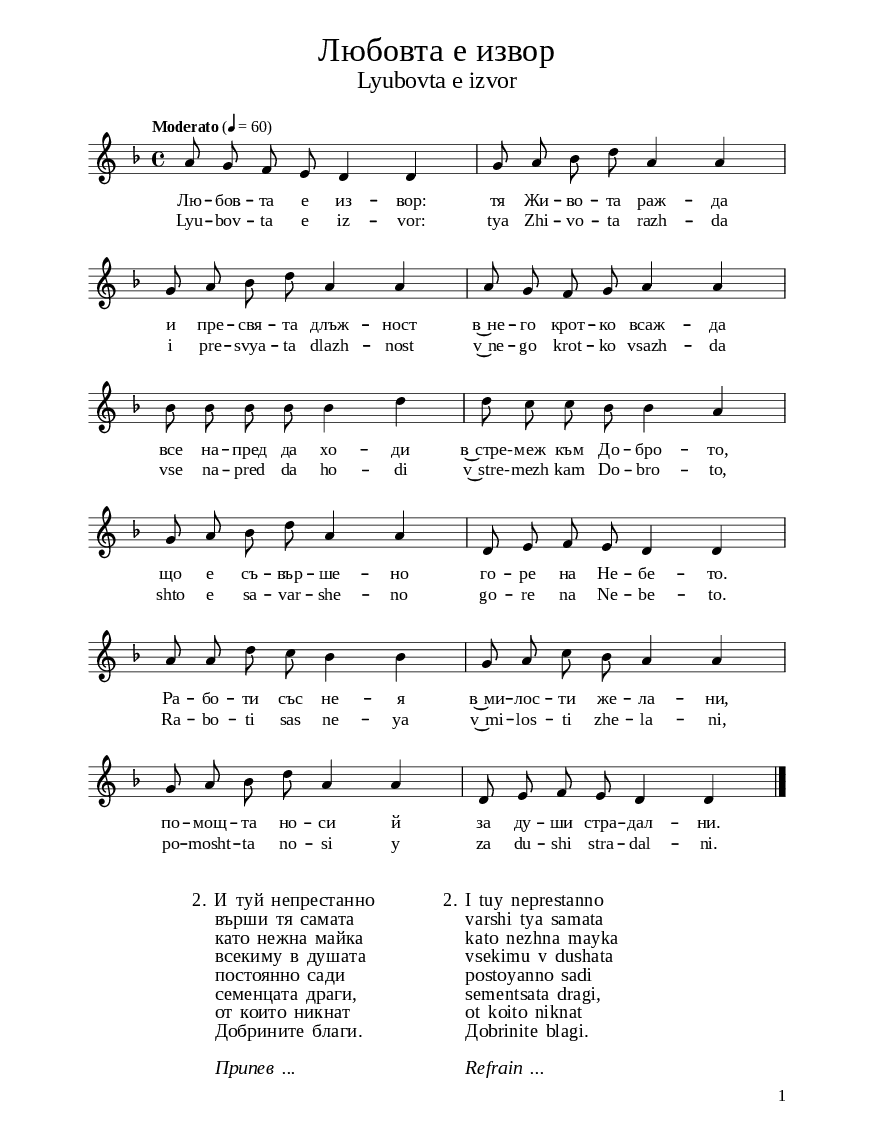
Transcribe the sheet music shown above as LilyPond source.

\version "2.24.0"

% include paper part and global functions
\include "include/globals.ily"

\bookpart {
  \label #'ref026
  \tocItem \markup "Любовта е извор – Lyubovta e izvor"
  \include "include/bookpart-paper.ily"
  \score {
    \include "include/score-layout.ily"

    \new Voice \absolute {
      \clef treble
      \key d \minor
      \time 4/4
      \tempoFunc "Moderato" 4 "60"
      \autoBeamOff
      a'8 g'8 f'8 e'8 d'4 d'4|g'8 a'8 bes'8 d''8 a'4 a'4 | \break
      g'8 a'8 bes'8 d''8 a'4 a'4 | a'8 g'8 f'8 g'8 a'4 a'4| \break
      bes'8 bes'8 bes'8 bes'8 bes'4 d''4 | d''8 c''8 c''8 bes'8 bes'4 a'4 | \break
      g'8 a'8 bes'8 d''8 a'4 a'4 | d'8 e'8 f'8 e'8 d'4 d'4 | \break
      a'8 a'8 d''8 c''8 bes'4 bes'4 | g'8 a'8 c''8 bes'8 a'4 a'4| \break
      g'8 a'8 bes'8 d''8 a'4 a'4 | d'8 e'8 f'8 e'8 d'4 d'4 | \bar "|." \break
    }

    \addlyrics {
      Лю -- бов -- та е из -- вор: тя Жи -- во -- та раж -- да
      и пре -- свя -- та длъж -- ност в~не -- го крот -- ко всаж -- да
      все на -- пред да хо -- ди "в~стре-" -- меж към До -- бро -- то,
      що е съ -- вър -- ше -- но го -- ре на Не -- бе -- то.
      Ра -- бо -- ти със не -- я в~ми -- лос -- ти же -- ла -- ни,
      по -- мощ -- та но -- си й за ду -- ши стра -- дал -- ни.
    }

    \addlyrics {
      Lyu -- bov -- ta e iz -- vor: tya Zhi -- vo -- ta razh -- da
      i pre -- svya -- ta dlazh -- nost v~ne -- go krot -- ko vsazh -- da
      vse na -- pred da ho -- di "v~stre-" -- mezh kam Do -- bro -- to,
      shto e sa -- var -- she -- no go -- re na Ne -- be -- to.
      Ra -- bo -- ti sas ne -- ya v~mi -- los -- ti zhe -- la -- ni,
      po -- mosht -- ta no -- si y za du -- shi stra -- dal -- ni.
    }

    \header {
      title = \titleFunc "Любовта е извор" "Lyubovta e izvor"
    }

    \midi{}

  } % score

  \markup \fontsize #+1.7 {
    \hspace #10
    \override #'(baseline-skip . 1.8)
    \column {

      \line { 2. И туй непрестанно  }
      \line {   "   " върши тя самата }
      \line {   "   " като нежна майка }
      \line {   "   " всекиму в душата  }
      \line {   "   " постоянно сади}
      \line {   "   " семенцата драги,}
      \line {   "   " от които никнат}
      \line {   "   " Добрините благи.}
      \line { " " }
      \line { "   " \italic {Припев ...} }
      
    
    
     
    }

    \hspace #6
    \override #'(baseline-skip . 1.8)
    \column {
      
      \line { 2. I tuy neprestanno  }
      \line {   "   " varshi tya samata }
      \line {   "   " kato nezhna mayka }
      \line {   "   " vsekimu v dushata  }
      \line {   "   " postoyanno sadi}
      \line {   "   " sementsata dragi,}
      \line {   "   " ot koito niknat}
      \line {   "   " Дobrinite blagi.}
      \line { " " }
      \line { "   " \italic {Refrain ...} }

     
    

    } %column
  } % markup
  
 \pageBreak
  \markup \fontsize #+1.7 {
    \hspace #10
    \override #'(baseline-skip . 1.8)
    \column {
      \line { 3. Таз велика тайна }
      \line {   "   " кой добре разбира, }
      \line {   "   " свойта душа мила }
      \line {   "   " сутрина разкрива, }
      \line {   "   " както кринът бели}
      \line {   "   "на роса небесна}
      \line {   "   "и на слънчевата}
      \line {   "   "светлина чудесна.}
      \line { " " }
      \line { "   " \italic {Припев ...} }
      \line { " " }
      \line { 4. Слънцето, което }
      \line {   "   " оживотворява, }
      \line {   "   " овреме човека}
      \line {   "   " топло озарява, }
      \line {   "   "буди и възраства}
      \line {   "   "в него семенцата}
      \line {   "   "и му пълни тайно}
      \line {   "   "с Добрини душата.}
      \line { " " }
      \line { "   " \italic {Припев ...} }
      \line { " " }
      \line { 5. Плодове тъй сладки, }
      \line {   "   " в Любовта узрели, }
      \line {   "   "най-блажен ще бъде}
      \line {   "   "тоз, който ви вкуси.}
      \line {   "   "В жилища небесни}
      \line {   "   "вечно ще живее,}
      \line {   "   "пред престола Божи}
      \line {   "   "песни ще да пее.}
    }

    \hspace #6
    \override #'(baseline-skip . 1.8)
    \column {

      \line { 3. Taz velika tayna }
      \line {   "   " koy dobre razbira, }
      \line {   "   " svoyta dusha mila }
      \line {   "   " sutrina razkriva. }
      \line {   "   " kakto krinat beli}
      \line {   "   "na rosa nebesna}
      \line {   "   "i na slanchevata}
      \line {   "   "svetlina chudesna.}
      \line { " " }
      \line { "   " \italic {Refrain ...} }
      \line { " " }
      \line { 4. Slantseto, koeto }
      \line {   "   " ozhivotvoryava, }
      \line {   "   " ovreme choveka}
      \line {   "   " toplo ozaryava, }
      \line {   "   "budi i vazrastva}
      \line {   "   "v nego sementsata}
      \line {   "   "i mu palni tayno}
      \line {   "   "s Dobrini dushata.}
      \line { " " }
      \line { "   " \italic {Refrain ...} }
      \line { " " }
      \line { 5. Plodove tay sladki, }
      \line {   "   " v Lyubovta uzreli, }
      \line {   "   "nay-blazhen shte bade}
      \line {   "   "toz, koyto vi vkusi.}
      \line {   "   "V zhilishta nebesni}
      \line {   "   "vechno shte zhivee,}
      \line {   "   "pred prestola Bozhi}
      \line {   "   "pesni shte da pee.}
    } %column
  } % markup

\markup \empty-two

  % include foreign translation(s) of the song
  \version "2.18.2"

\markup \fill-line { \fontsize #6 "Die Liebe ist eine Quelle" }
\markup \fontsize #+2.0 {
    \hspace #14
    \vspace #0.5
    \override #'(baseline-skip . 1.8)
    
         \column {
    
       \line { " " }
  
 \line {   1. Die Liebe ist eine Quelle, }

  \line {   "   "sie gebiert das Leben}

  \line {   "   "und sät sanft in ihm eine allheilige Pflicht:}

  \line {   "   "auf dass wir immer vorwärts schreiten, }

  \line {   "   "im Streben nach dem Guten,}

  \line {   "   "das oben im Himmel }

  \line {   "   "vollkommen ist. }


\line { " " }
       \line { "   " \italic { Refrain:}  }
       

  \line {   "   "Arbeite mit ihr, }

  \line {   "   "in der gewünschten Barmherzigkeit,}

  \line {   "   "und bringe ihre Hilfe}
 
  \line {   "   "für die leidenden Seelen.}

\line { " " }

  \line {   2. Dies vollbringt sie selbst unaufhörlich}

  \line {   "   "wie eine zärtliche Mutter}

  \line {   "   "in jedermanns Seele --}

  \line {   "   "sie sät immerdar}

  \line {   "   "die lieben Samenkörner,}

  \line {   "   "aus denen die gütigen Wohltaten sprießen.}

\line { " " }
       \line { "   " \italic { Refrain ...}  }
       
       
\line { " " }
      

  \line {   3. Dieses große Geheimnis}

  \line {   "   "wer es gut versteht,}

  \line {   "   "öffnet morgens}

  \line {   "   "seine liebe Seele,}

  \line {   "   "wie die weiße Lilie}

  \line {   "   "vom himmlischen Tau}

  \line {   "   "und von dem wunderbaren Sonnenlicht.}

\line { " " }
       \line { "   " \italic { Refrain ...}  }
       
\line { " " }
      

  \line {   4. Die Sonne, die rechtzeitig den Menschen belebt,}

  \line {   "   "scheint warm, erweckt und lässt}

  \line {   "   "in ihm die Samenkörner gedeihen}

  \line {   "   "und füllt geheimnisvoll seine}

  \line {   "   "Seele mit Tugenden.}

\line { " " }
       \line { "   " \italic { Refrain ...}  }
       
\line { " " }
       


  \line {   5. Diese so süßen Früchte,}

  \line {   "   "in der Liebe gereift,}

  \line {   "   "am seligsten wird der sein,}

  \line {   "   "der sie kostet.}

  \line {   "   "In himmlischen Wohnstätten}

  \line {   "   "wird er ewig leben,}

  \line {   "   "vor dem Thron Gottes}

  \line {   "   "wird er Lieder singen. }

\line { " " }
       \line { "   " \italic { Refrain ...}  }

      
                
    }
}
       

  


} % bookpart
